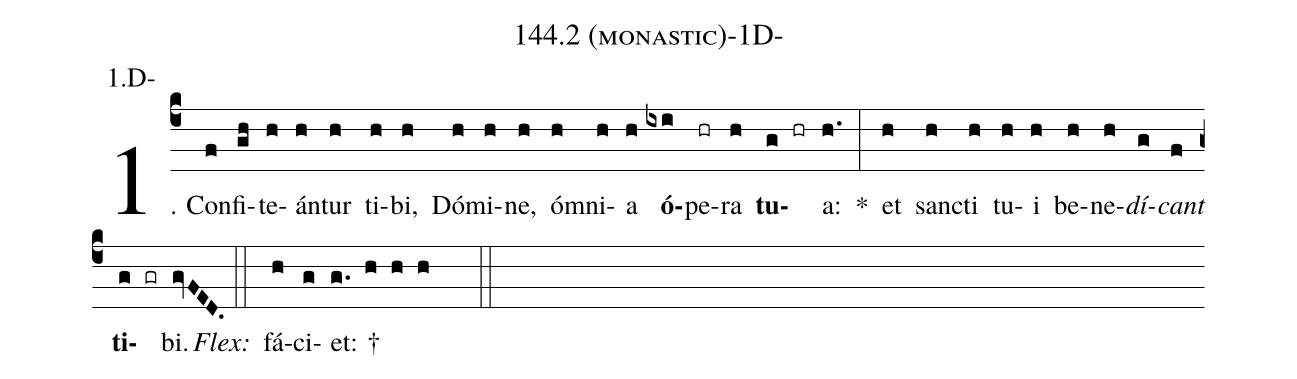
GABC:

name: 144.2 (monastic)-1D-;
annotation: 1.D-;
%%
(c4)1. Con(f)fi(gh)te(h)án(h)tur(h) ti(h)bi,(h) Dó(h)mi(h)ne,(h) óm(h)ni(h)a(h) <b>ó</b>(ixi)pe(hr)ra(h) <b>tu</b>(g hr)a:(h.) *(:) et(h) sanc(h)ti(h) tu(h)i(h) be(h)ne(h)<i>dí</i>(g)<i>cant</i>(f) <b>ti</b>(g gr)bi.(gvFED.) (::)
<i>Flex:</i>()  fá(h)ci(g)et: †(g. h h h  ::)
